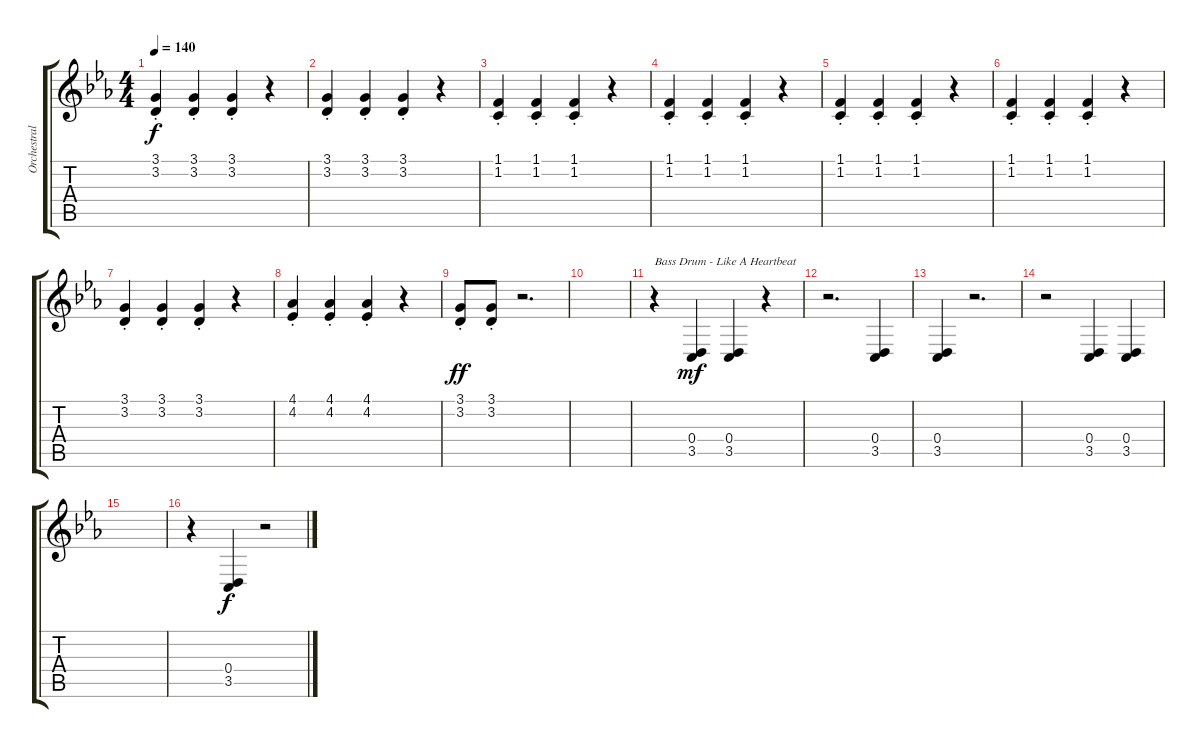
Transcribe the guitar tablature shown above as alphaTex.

\track ("Orchestral Percussion II" "Orchestral") {instrument glockenspiel}
\staff {score tabs}
\tuning (E4 B3 G3 D3 A2 E2) {hide}
\ts (4 4)
\tempo 140
\clef g2
\ks cminor
(3.1{st} 3.2{st}).4{dy f instrument xylophone} (3.1{st} 3.2{st}).4 (3.1{st} 3.2{st}).4 r.4 |
(3.1{st} 3.2{st}).4{instrument xylophone} (3.1{st} 3.2{st}).4 (3.1{st} 3.2{st}).4 r.4 |
(1.1{st} 1.2{st}).4 (1.1{st} 1.2{st}).4 (1.1{st} 1.2{st}).4 r.4 |
(1.1{st} 1.2{st}).4 (1.1{st} 1.2{st}).4 (1.1{st} 1.2{st}).4 r.4 |
(1.1{st} 1.2{st}).4 (1.1{st} 1.2{st}).4 (1.1{st} 1.2{st}).4 r.4 |
(1.1{st} 1.2{st}).4 (1.1{st} 1.2{st}).4 (1.1{st} 1.2{st}).4 r.4 |
(3.1{st} 3.2{st}).4{instrument xylophone} (3.1{st} 3.2{st}).4 (3.1{st} 3.2{st}).4 r.4 |
(4.1{st} 4.2{st}).4 (4.1{st} 4.2{st}).4 (4.1{st} 4.2{st}).4 r.4 |
(3.1{st} 3.2{st}).8{dy ff} (3.1{st} 3.2{st}).8 r.2{d} |
|
r.4{txt "Bass Drum - Like A Heartbeat"} (0.4 3.5).4{dy mf instrument taikodrum} (0.4 3.5).4 r.4 |
r.2{d} (0.4 3.5).4 |
(0.4 3.5).4 r.2{d} |
r.2 (0.4 3.5).4 (0.4 3.5).4 |
|
r.4 (0.4 3.5).4{dy f} r.2
